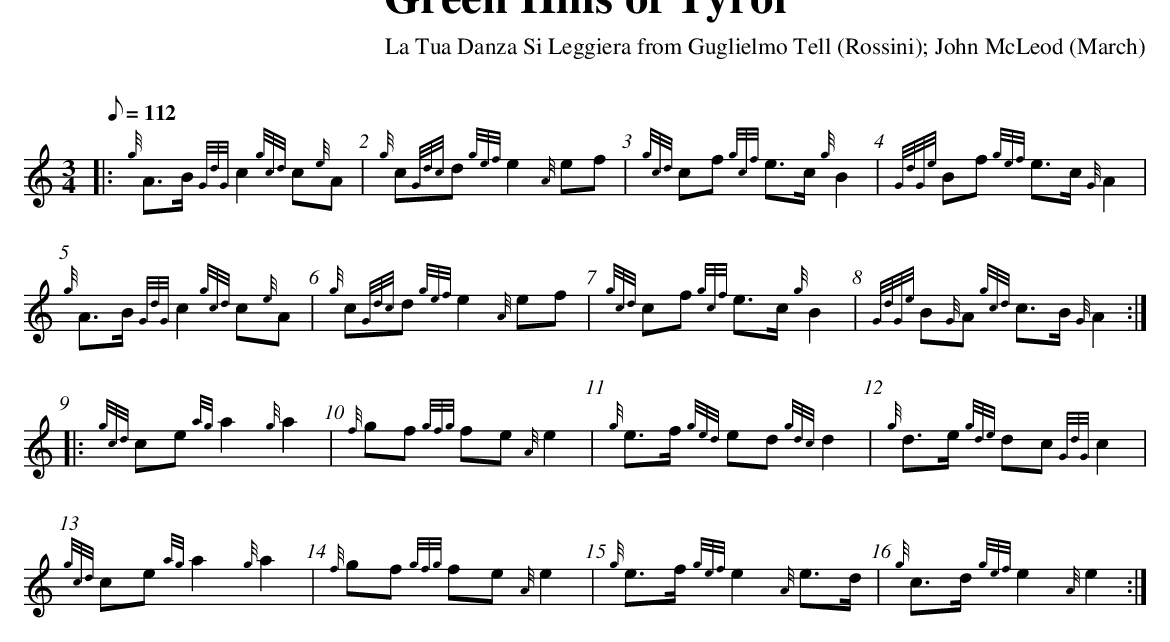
X:1
T:Green Hills of Tyrol
C:La Tua Danza Si Leggiera from Guglielmo Tell (Rossini); John McLeod (March)
K:HP
L:1/8
M:3/4
Q:112
[|: {g}A>B {GdG}c2 {gcd}c{e}A | {g}c{Gdc}d {gef}e2 {A}ef | {gcd}cf {gcf}e>c {g}B2 | {GdGe}Bf {gef}e>c {G}A2 |
\
{g}A>B {GdG}c2 {gcd}c{e}A | {g}c{Gdc}d {gef}e2 {A}ef | {gcd}cf {gcf}e>c {g}B2 | {GdGe}B{G}A {gcd}c>B {G}A2 :|
\
|:{gcd}ce {ag}a2 {g}a2 | {f}gf {gfg}fe {A}e2 | {g}e>f {ged}ed {gdc}d2 | {g}d>e {gde}dc {GdG}c2 |
\
{gcd}ce {ag}a2 {g}a2 | {f}gf {gfg}fe {A}e2 | {g}e>f {gef}e2 {A}e>d | {g}c>d {gef}e2 {A}e2 :|
